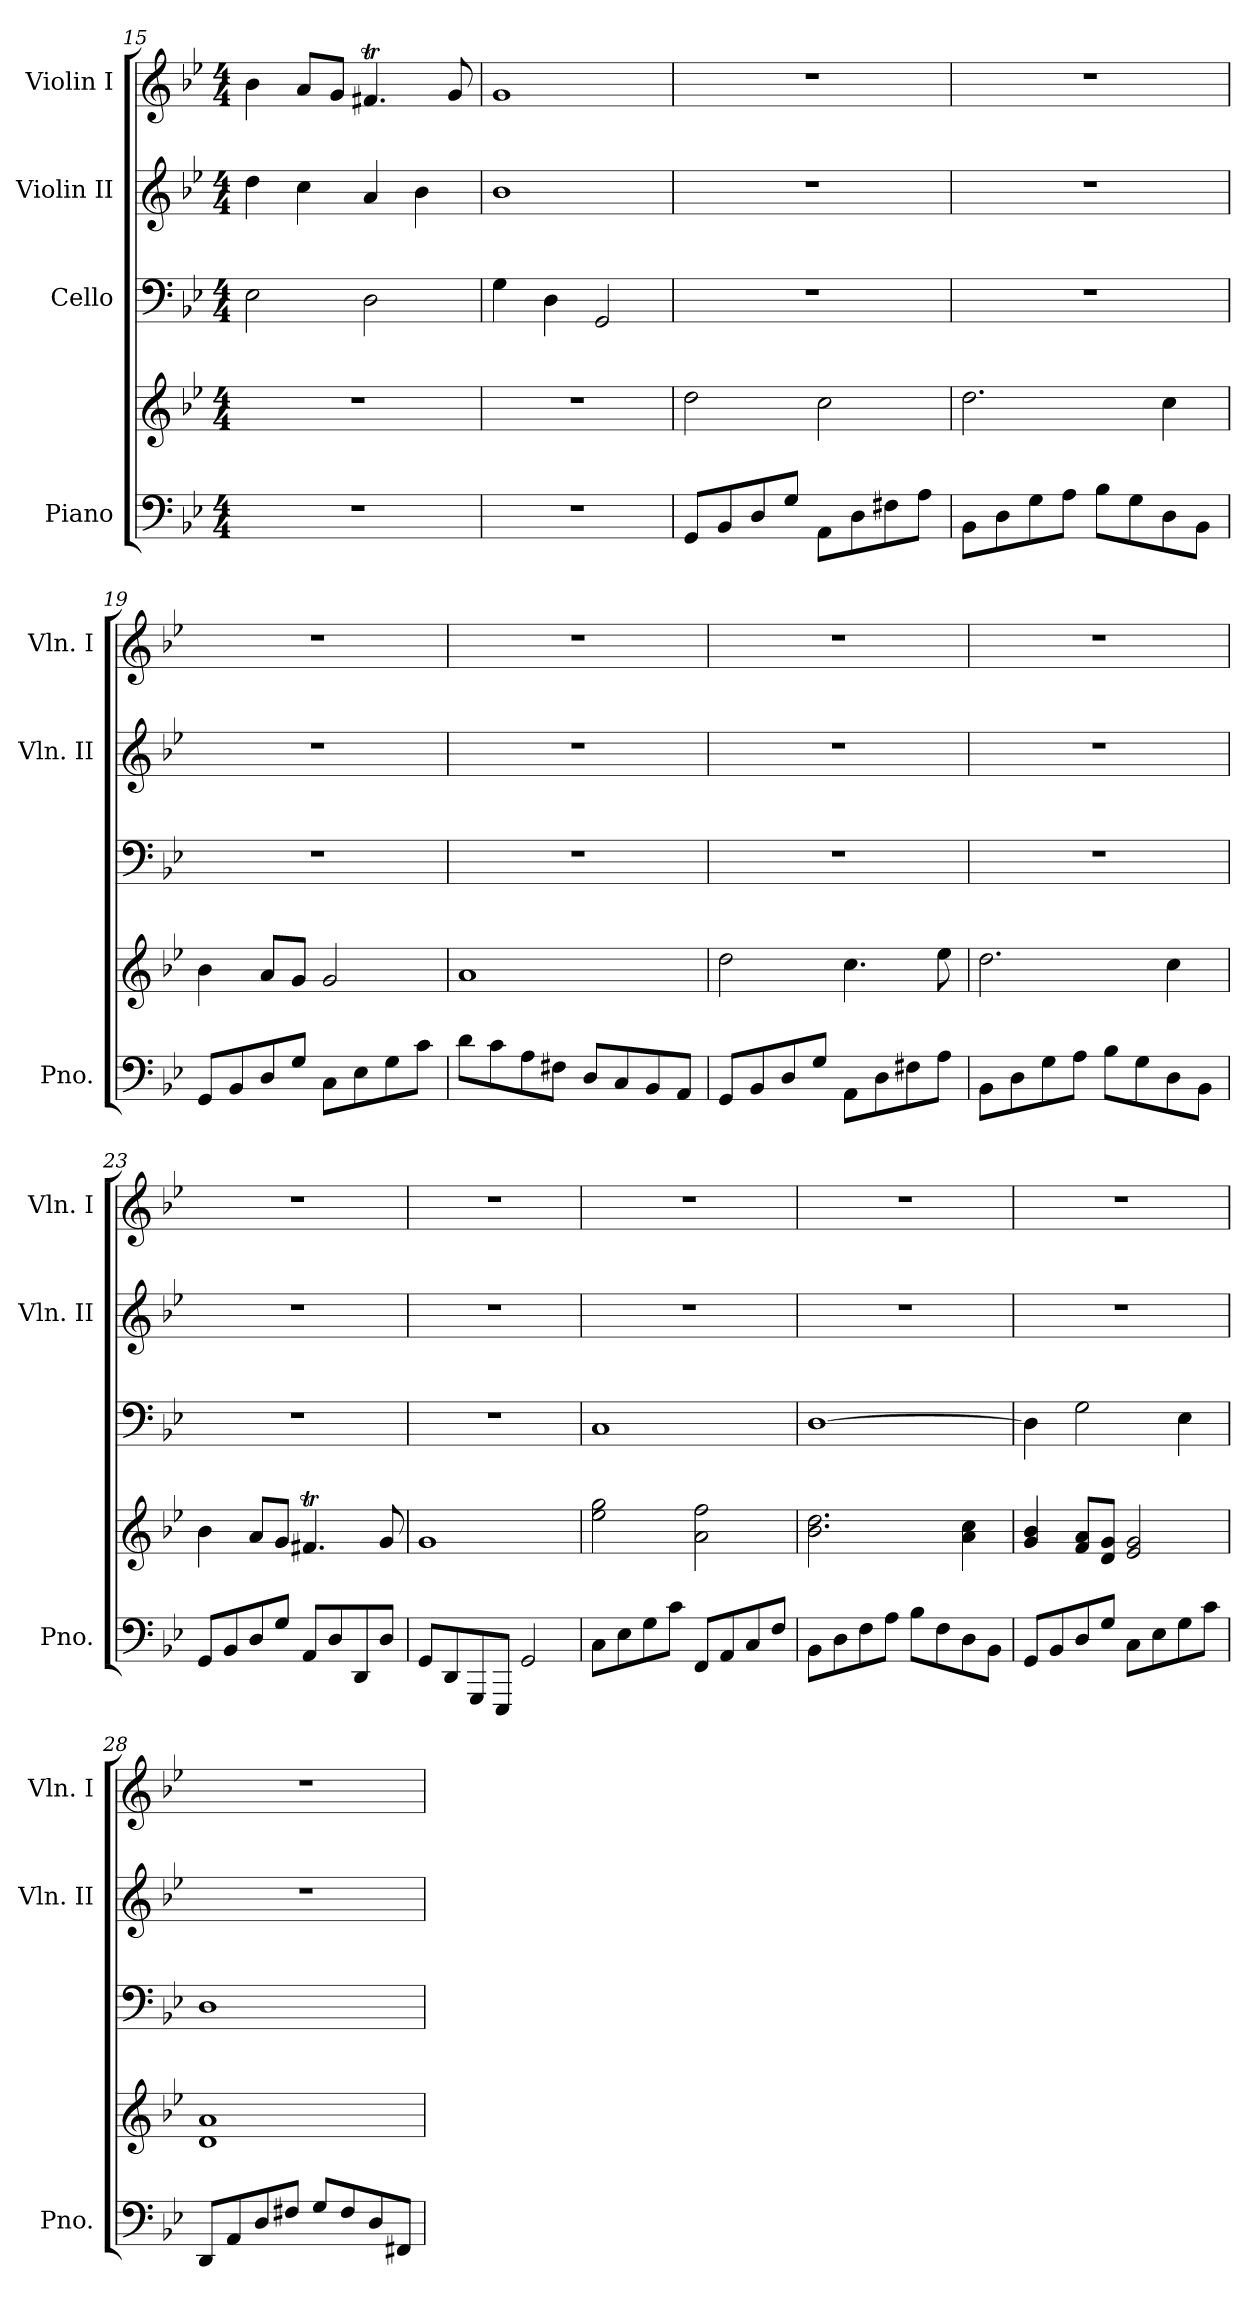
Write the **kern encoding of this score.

**kern	**kern	**kern	**kern	**kern
*part4	*part4	*part3	*part2	*part1
*staff5	*staff4	*staff3	*staff2	*staff1
*I"Piano	*	*I"Cello	*I"Violin II	*I"Violin I
*I'Pno.	*	*	*I'Vln. II	*I'Vln. I
*clefF4	*clefG2	*clefF4	*clefG2	*clefG2
*k[b-e-]	*k[b-e-]	*k[b-e-]	*k[b-e-]	*k[b-e-]
*g:	*g:	*g:	*g:	*g:
*M4/4	*M4/4	*M4/4	*M4/4	*M4/4
=15	=15	=15	=15	=15
1r	1r	2E-\	4dd\	4b-\
.	.	.	4cc\	8a/L
.	.	.	.	8g/J
.	.	2D\	4a/	4.f#Xt/
.	.	.	4b-\	.
.	.	.	.	8g/
!!LO:LB:g=z
=16	=16	=16	=16	=16
1r	1r	4G\	1b-	1g
.	.	4D\	.	.
.	.	2GG/	.	.
=17	=17	=17	=17	=17
8GG/L	2dd\	1r	1r	1r
8BB-/	.	.	.	.
8D/	.	.	.	.
8G/J	.	.	.	.
8AA\L	2cc\	.	.	.
8D\	.	.	.	.
8F#X\	.	.	.	.
8A\J	.	.	.	.
=18	=18	=18	=18	=18
8BB-\L	2.dd\	1r	1r	1r
8D\	.	.	.	.
8G\	.	.	.	.
8A\J	.	.	.	.
8B-\L	.	.	.	.
8G\	.	.	.	.
8D\	4cc\	.	.	.
8BB-\J	.	.	.	.
=19	=19	=19	=19	=19
8GG/L	4b-\	1r	1r	1r
8BB-/	.	.	.	.
8D/	8a/L	.	.	.
8G/J	8g/J	.	.	.
8C\L	2g/	.	.	.
8E-\	.	.	.	.
8G\	.	.	.	.
8c\J	.	.	.	.
=20	=20	=20	=20	=20
8d\L	1a	1r	1r	1r
8c\	.	.	.	.
8A\	.	.	.	.
8F#X\J	.	.	.	.
8D/L	.	.	.	.
8C/	.	.	.	.
8BB-/	.	.	.	.
8AA/J	.	.	.	.
!!LO:PB:g=z
=21	=21	=21	=21	=21
8GG/L	2dd\	1r	1r	1r
8BB-/	.	.	.	.
8D/	.	.	.	.
8G/J	.	.	.	.
8AA\L	4.cc\	.	.	.
8D\	.	.	.	.
8F#X\	.	.	.	.
8A\J	8ee-\	.	.	.
=22	=22	=22	=22	=22
8BB-\L	2.dd\	1r	1r	1r
8D\	.	.	.	.
8G\	.	.	.	.
8A\J	.	.	.	.
8B-\L	.	.	.	.
8G\	.	.	.	.
8D\	4cc\	.	.	.
8BB-\J	.	.	.	.
=23	=23	=23	=23	=23
8GG/L	4b-\	1r	1r	1r
8BB-/	.	.	.	.
8D/	8a/L	.	.	.
8G/J	8g/J	.	.	.
8AA/L	4.f#Xt/	.	.	.
8D/	.	.	.	.
8DD/	.	.	.	.
8D/J	8g/	.	.	.
=24	=24	=24	=24	=24
8GG/L	1g	1r	1r	1r
8DD/	.	.	.	.
8GGG/	.	.	.	.
8EEE-/J	.	.	.	.
2GG/	.	.	.	.
!!LO:LB:g=z
=25	=25	=25	=25	=25
8C\L	2ee-\ 2gg\	1C	1r	1r
8E-\	.	.	.	.
8G\	.	.	.	.
8c\J	.	.	.	.
8FF/L	2a\ 2ff\	.	.	.
8AA/	.	.	.	.
8C/	.	.	.	.
8F/J	.	.	.	.
=26	=26	=26	=26	=26
8BB-\L	2.b-\ 2.dd\	[1D	1r	1r
8D\	.	.	.	.
8F\	.	.	.	.
8A\J	.	.	.	.
8B-\L	.	.	.	.
8F\	.	.	.	.
8D\	4a\ 4cc\	.	.	.
8BB-\J	.	.	.	.
=27	=27	=27	=27	=27
8GG/L	4g/ 4b-/	4D\]	1r	1r
8BB-/	.	.	.	.
8D/	8f/ 8a/L	2G\	.	.
8G/J	8d/ 8g/J	.	.	.
8C\L	2e-/ 2g/	.	.	.
8E-\	.	.	.	.
8G\	.	4E-\	.	.
8c\J	.	.	.	.
=28	=28	=28	=28	=28
8DD/L	1d 1a	1D	1r	1r
8AA/	.	.	.	.
8D/	.	.	.	.
8F#X/J	.	.	.	.
8G/L	.	.	.	.
8F#/	.	.	.	.
8D/	.	.	.	.
8FF#X/J	.	.	.	.
=	=	=	=	=
*-	*-	*-	*-	*-
